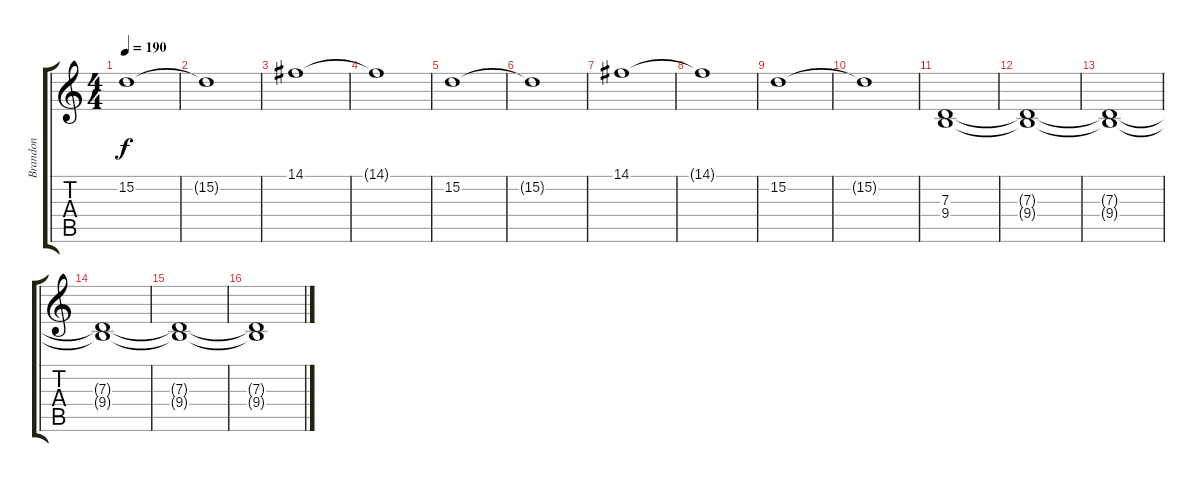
\track ("Brandon" "Brandon") {instrument acousticgrandpiano}
\staff {score tabs}
\tuning (E4 B3 G3 D3 A2 E2) {hide}
\ts (4 4)
\tempo 190
\clef g2
\ks c
15.2.1{dy f} |
15.2{t}.1 |
14.1.1 |
14.1{t}.1 |
15.2.1 |
15.2{t}.1 |
14.1.1 |
14.1{t}.1 |
15.2.1 |
15.2{t}.1 |
(7.3 9.4).1{instrument synthstrings1} |
(7.3{t} 9.4{t}).1 |
(7.3{t} 9.4{t}).1 |
(7.3{t} 9.4{t}).1 |
(7.3{t} 9.4{t}).1 |
(7.3{t} 9.4{t}).1
